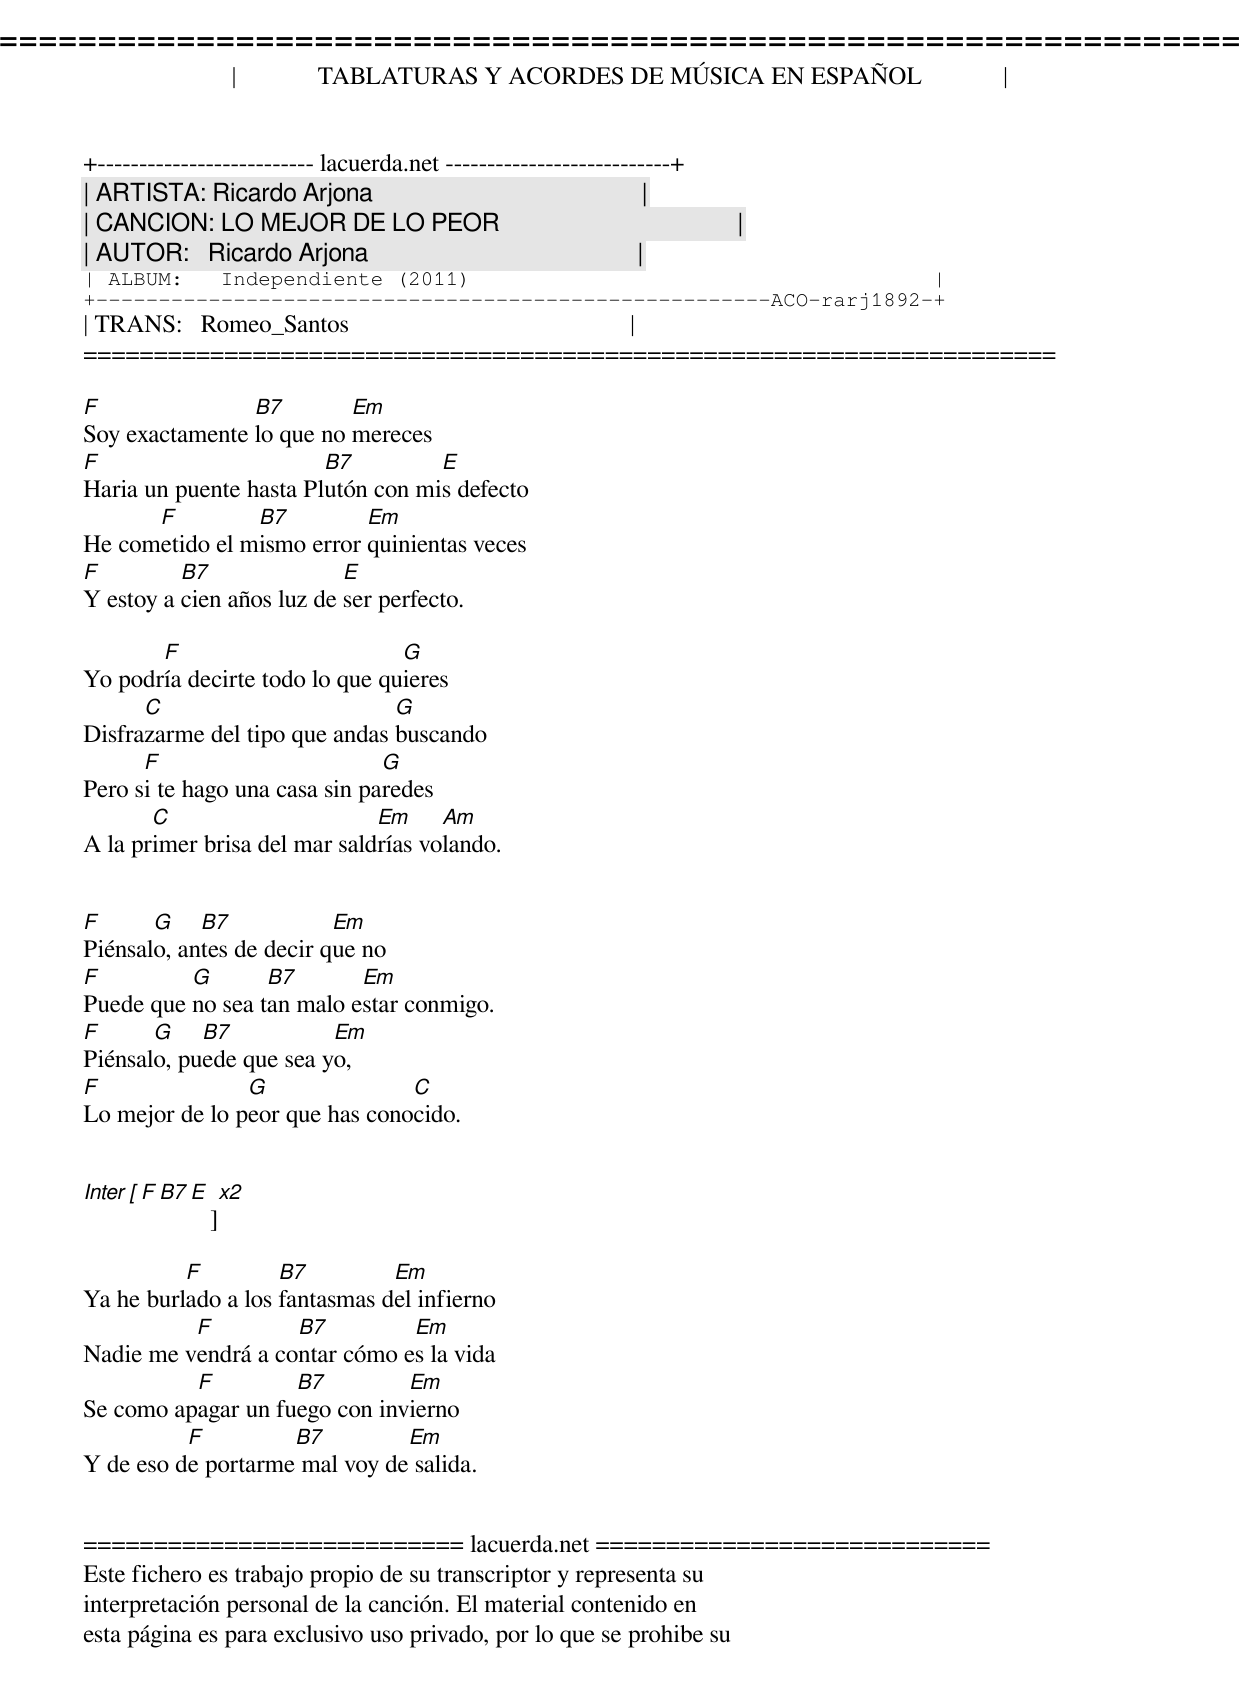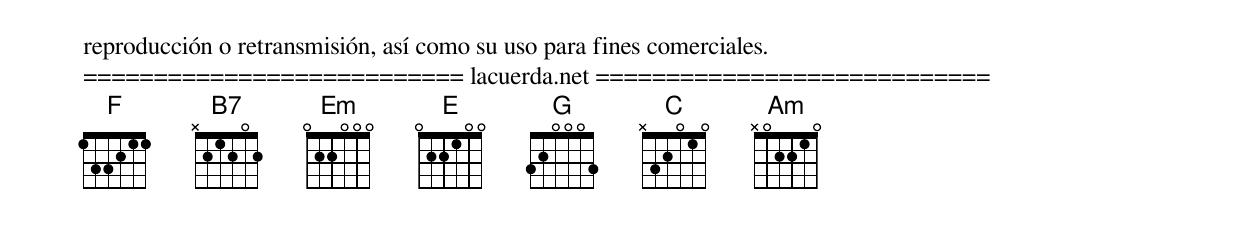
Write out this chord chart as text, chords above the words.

=====================================================================
|             TABLATURAS Y ACORDES DE MÚSICA EN ESPAÑOL             |
+-------------------------- lacuerda.net ---------------------------+
| ARTISTA: Ricardo Arjona                                           |
| CANCION: LO MEJOR DE LO PEOR                                      |
| AUTOR:   Ricardo Arjona                                           |
| ALBUM:   Independiente (2011)                                     |
+------------------------------------------------------ACO-rarj1892-+
| TRANS:   Romeo_Santos                                             |
=====================================================================

F               B7        Em
Soy exactamente lo que no mereces
F                       B7         E
Haria un puente hasta Plutón con mis defecto
      F         B7         Em
He cometido el mismo error quinientas veces
F         B7               E
Y estoy a cien años luz de ser perfecto.

       F                        G
Yo podría decirte todo lo que quieres
      C                        G
Disfrazarme del tipo que andas buscando
      F                        G
Pero si te hago una casa sin paredes
       C                      Em     Am
A la primer brisa del mar saldrías volando.


F      G    B7            Em
Piénsalo, antes de decir que no
F         G       B7       Em
Puede que no sea tan malo estar conmigo.
F      G    B7           Em
Piénsalo, puede que sea yo,
F               G               C
Lo mejor de lo peor que has conocido.


Inter [ F B7 E  ] x2

          F         B7         Em
Ya he burlado a los fantasmas del infierno
          F         B7         Em
Nadie me vendrá a contar cómo es la vida
          F         B7         Em
Se como apagar un fuego con invierno
          F         B7         Em
Y de eso de portarme mal voy de salida.


=========================== lacuerda.net ============================
Este fichero es trabajo propio de su transcriptor y representa su
interpretación personal de la canción. El material contenido en
esta página es para exclusivo uso privado, por lo que se prohibe su
reproducción o retransmisión, así como su uso para fines comerciales.
=========================== lacuerda.net ============================
